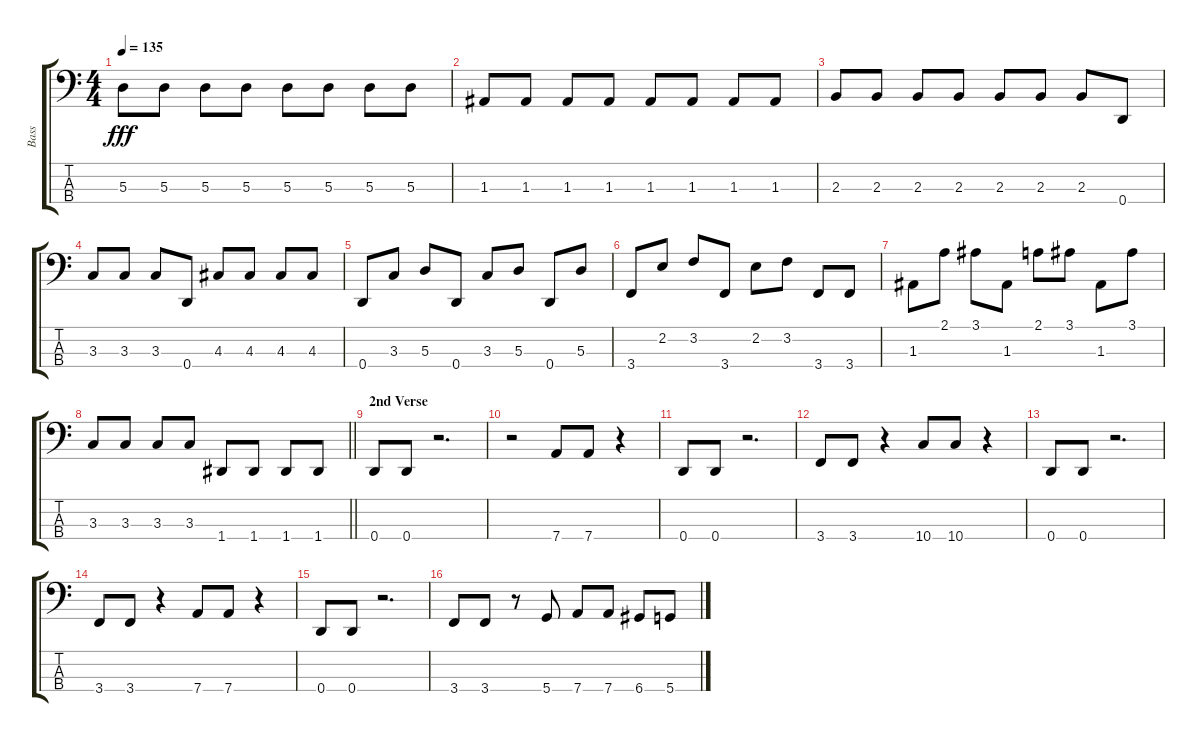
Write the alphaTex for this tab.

\track ("Bass" "Bass") {instrument electricbassfinger}
\staff {score tabs}
\tuning (G2 D2 A1 D1) {hide}
\ts (4 4)
\tempo 135
\clef f4
\ks c
5.3.8{dy fff} 5.3.8 5.3.8 5.3.8 5.3.8 5.3.8 5.3.8 5.3.8 |
1.3.8 1.3.8 1.3.8 1.3.8 1.3.8 1.3.8 1.3.8 1.3.8 |
2.3.8 2.3.8 2.3.8 2.3.8 2.3.8 2.3.8 2.3.8 0.4.8 |
3.3.8 3.3.8 3.3.8 0.4.8 4.3.8 4.3.8 4.3.8 4.3.8 |
0.4.8 3.3.8 5.3.8 0.4.8 3.3.8 5.3.8 0.4.8 5.3.8 |
3.4.8 2.2.8 3.2.8 3.4.8 2.2.8 3.2.8 3.4.8 3.4.8 |
1.3.8 2.1.8 3.1.8 1.3.8 2.1.8 3.1.8 1.3.8 3.1.8 |
\barLineRight lightlight
3.3.8 3.3.8 3.3.8 3.3.8 1.4.8 1.4.8 1.4.8 1.4.8 |
\section ("" "2nd Verse")
0.4.8 0.4.8 r.2{d} |
r.2 7.4.8 7.4.8 r.4 |
0.4.8 0.4.8 r.2{d} |
3.4.8 3.4.8 r.4 10.4.8 10.4.8 r.4 |
0.4.8 0.4.8 r.2{d} |
3.4.8 3.4.8 r.4 7.4.8 7.4.8 r.4 |
0.4.8 0.4.8 r.2{d} |
3.4.8 3.4.8 r.8 5.4.8 7.4.8 7.4.8 6.4.8 5.4.8
